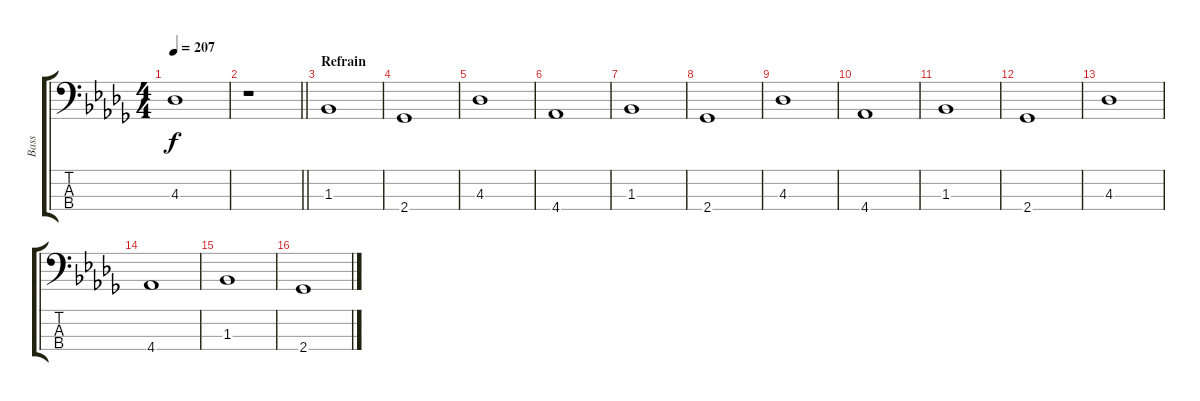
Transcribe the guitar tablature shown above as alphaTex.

\track ("Bass" "Bass") {instrument electricbassfinger}
\staff {score tabs}
\tuning (G2 D2 A1 E1) {hide}
\ts (4 4)
\tempo 207
\clef f4
\ks bbminor
4.3.1{dy f} |
\barLineRight lightlight
r.1 |
\section ("" "Refrain")
1.3.1 |
2.4.1 |
4.3.1 |
4.4.1 |
1.3.1 |
2.4.1 |
4.3.1 |
4.4.1 |
1.3.1 |
2.4.1 |
4.3.1 |
4.4.1 |
1.3.1 |
2.4.1
